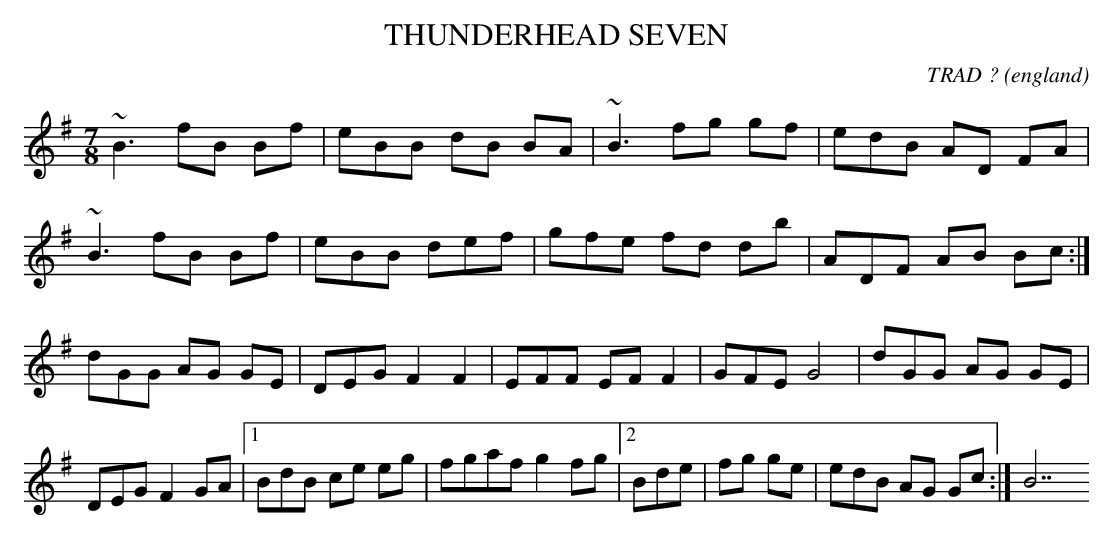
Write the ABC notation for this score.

X:1
T:THUNDERHEAD SEVEN
O:england
M:7/8
L:1/8
C:TRAD ?
K:G
~B3 fB Bf| eBB dB BA|~B3 fg gf|edB AD FA|
~B3 fB Bf|eBB def|gfe fd db|ADF AB Bc:|
dGG AG GE|DEG F2 F2|EFF EF F2|GFE G4|dGG AG GE|
DEG F2 GA|1 BdB ce eg|fgaf g2 fg|2 Bde|fg ge|edB AG Gc:|B7
